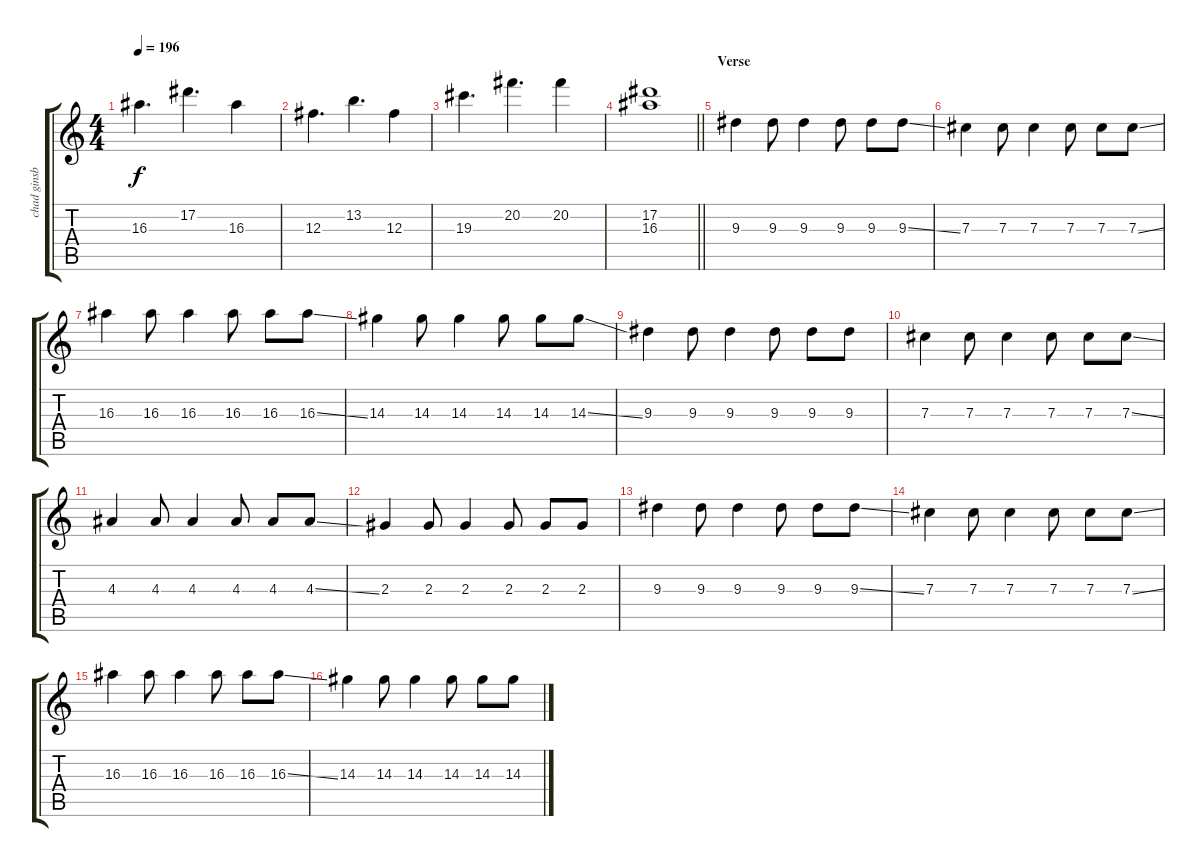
\track ("chad ginsburg 2" "chad ginsb") {instrument distortionguitar}
\staff {score tabs}
\tuning (Eb4 Bb3 Gb3 Db3 Ab2 Eb2) {hide}
\ts (4 4)
\tempo 196
\clef g2
\ks c
16.3.4{d dy f} 17.2.4{d} 16.3.4 |
12.3.4{d} 13.2.4{d} 12.3.4 |
19.3.4{d} 20.2.4{d} 20.2.4 |
\barLineRight lightlight
(17.2 16.3).1 |
\section ("" "Verse")
9.3.4 9.3.8 9.3.4 9.3.8 9.3.8 9.3{ss}.8 |
7.3.4 7.3.8 7.3.4 7.3.8 7.3.8 7.3{ss}.8 |
16.3.4 16.3.8 16.3.4 16.3.8 16.3.8 16.3{ss}.8 |
14.3.4 14.3.8 14.3.4 14.3.8 14.3.8 14.3{ss}.8 |
9.3.4 9.3.8 9.3.4 9.3.8 9.3.8 9.3.8 |
7.3.4 7.3.8 7.3.4 7.3.8 7.3.8 7.3{ss}.8 |
4.3.4 4.3.8 4.3.4 4.3.8 4.3.8 4.3{ss}.8 |
2.3.4 2.3.8 2.3.4 2.3.8 2.3.8 2.3.8 |
9.3.4 9.3.8 9.3.4 9.3.8 9.3.8 9.3{ss}.8 |
7.3.4 7.3.8 7.3.4 7.3.8 7.3.8 7.3{ss}.8 |
16.3.4 16.3.8 16.3.4 16.3.8 16.3.8 16.3{ss}.8 |
14.3.4 14.3.8 14.3.4 14.3.8 14.3.8 14.3{ss}.8
